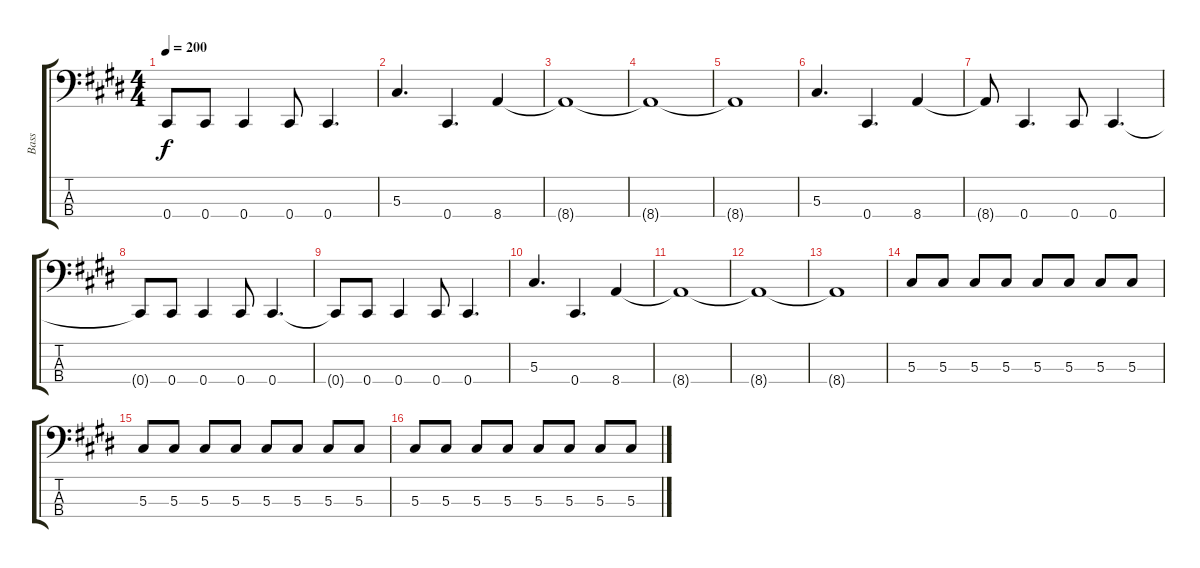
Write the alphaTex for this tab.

\track ("Bass" "Bass") {instrument electricbasspick}
\staff {score tabs}
\tuning (Gb2 Db2 Ab1 Db1) {hide}
\ts (4 4)
\tempo 200
\clef f4
\ks c#minor
0.4{t}.8{dy f} 0.4.8 0.4.4 0.4.8 0.4.4{d} |
5.3.4{d} 0.4.4{d} 8.4.4 |
8.4{t}.1 |
8.4{t}.1 |
8.4{t}.1 |
5.3.4{d} 0.4.4{d} 8.4.4 |
8.4{t}.8 0.4.4{d} 0.4.8 0.4.4{d} |
0.4{t}.8 0.4.8 0.4.4 0.4.8 0.4.4{d} |
0.4{t}.8 0.4.8 0.4.4 0.4.8 0.4.4{d} |
5.3.4{d} 0.4.4{d} 8.4.4 |
8.4{t}.1 |
8.4{t}.1 |
8.4{t}.1 |
5.3.8 5.3.8 5.3.8 5.3.8 5.3.8 5.3.8 5.3.8 5.3.8 |
5.3.8 5.3.8 5.3.8 5.3.8 5.3.8 5.3.8 5.3.8 5.3.8 |
5.3.8 5.3.8 5.3.8 5.3.8 5.3.8 5.3.8 5.3.8 5.3.8
